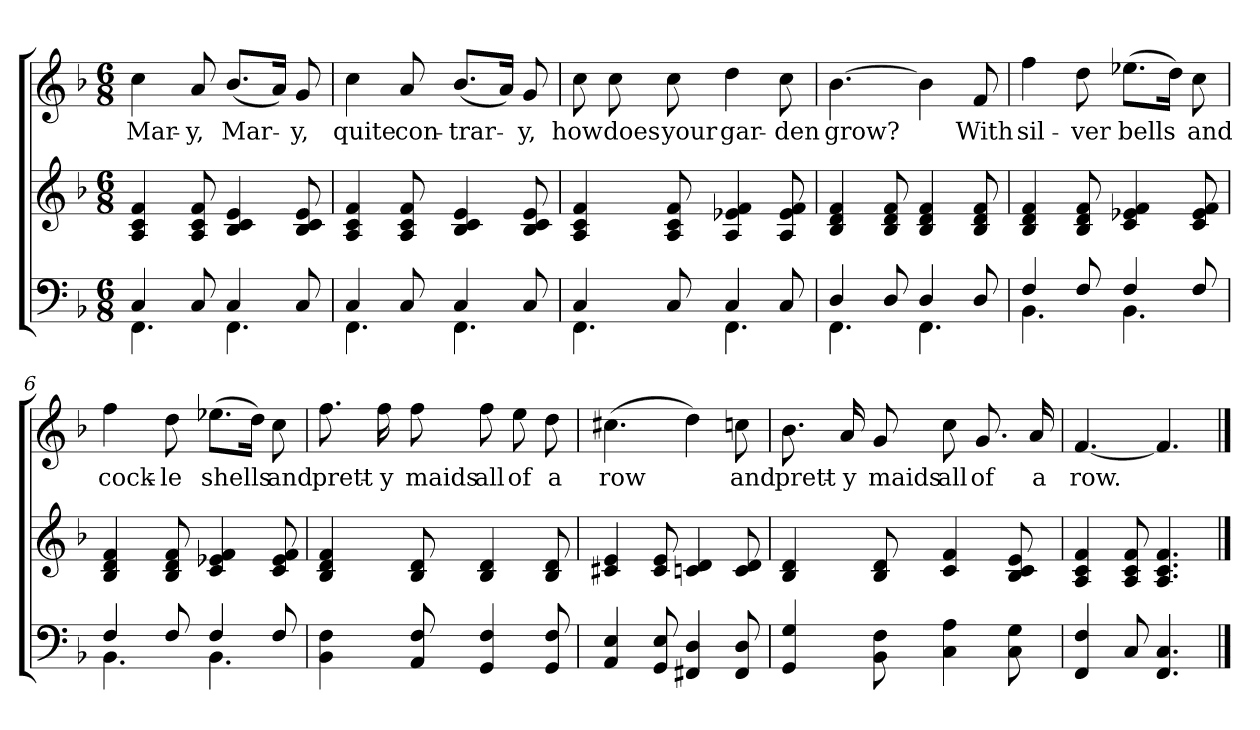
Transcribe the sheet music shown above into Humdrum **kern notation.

**kern	**kern	**kern	**text
*part2	*part2	*part1	*part1
*staff3	*staff2	*staff1	*staff1
*clefF4	*clefG2	*clefG2	*
*k[b-]	*k[b-]	*k[b-]	*
*F:	*F:	*F:	*
*M6/8	*M6/8	*M6/8	*
=1	=1	=1	=1
*^	*	*	*
!	!	!	!	!LO:LY:b
4C/	4.FF\	4A/ 4c/ 4f/	4cc\	Mar-
!	!	!	!	!LO:LY:b
8C/	.	8A/ 8c/ 8f/	8a/	-y,
!	!	!	!	!LO:LY:b
4C/	4.FF\	4B-/ 4c/ 4e/	(<8.b-/L	Mar-
.	.	.	16a/Jk)	.
!	!	!	!	!LO:LY:b
8C/	.	8B-/ 8c/ 8e/	8g/	-y,
=2	=2	=2	=2	=2
!	!	!	!	!LO:LY:b
4C/	4.FF\	4A/ 4c/ 4f/	4cc\	quite
!	!	!	!	!LO:LY:b
8C/	.	8A/ 8c/ 8f/	8a/	con-
!	!	!	!	!LO:LY:b
4C/	4.FF\	4B-/ 4c/ 4e/	(<8.b-/L	-trar-
.	.	.	16a/Jk)	.
!	!	!	!	!LO:LY:b
8C/	.	8B-/ 8c/ 8e/	8g/	-y,
=3	=3	=3	=3	=3
!	!	!	!	!LO:LY:b
4C/	4.FF\	4A/ 4c/ 4f/	8cc\	how
!	!	!	!	!LO:LY:b
.	.	.	8cc\	does
!	!	!	!	!LO:LY:b
8C/	.	8A/ 8c/ 8f/	8cc\	your
!	!	!	!	!LO:LY:b
4C/	4.FF\	4A/ 4e-X/ 4f/	4dd\	gar-
!	!	!	!	!LO:LY:b
8C/	.	8A/ 8e-/ 8f/	8cc\	-den
=4	=4	=4	=4	=4
!	!	!	!	!LO:LY:b
4D/	4.FF\	4B-/ 4d/ 4f/	[4.b-\	grow?
8D/	.	8B-/ 8d/ 8f/	.	.
4D/	4.FF\	4B-/ 4d/ 4f/	4b-\]	.
!	!	!	!	!LO:LY:b
8D/	.	8B-/ 8d/ 8f/	8f/	With
=5	=5	=5	=5	=5
!	!	!	!	!LO:LY:b
4F/	4.BB-\	4B-/ 4d/ 4f/	4ff\	sil-
!	!	!	!	!LO:LY:b
8F/	.	8B-/ 8d/ 8f/	8dd\	-ver
!	!	!	!	!LO:LY:b
4F/	4.BB-\	4c/ 4e-X/ 4f/	(>8.ee-X\L	bells
.	.	.	16dd\Jk)	.
!	!	!	!	!LO:LY:b
8F/	.	8c/ 8e-/ 8f/	8cc\	and
!!LO:LB:g=z
=6	=6	=6	=6	=6
!	!	!	!	!LO:LY:b
4F/	4.BB-\	4B-/ 4d/ 4f/	4ff\	cock-
!	!	!	!	!LO:LY:b
8F/	.	8B-/ 8d/ 8f/	8dd\	-le
!	!	!	!	!LO:LY:b
4F/	4.BB-\	4c/ 4e-X/ 4f/	(>8.ee-X\L	shells
.	.	.	16dd\Jk)	.
!	!	!	!	!LO:LY:b
8F/	.	8c/ 8e-/ 8f/	8cc\	and
*v	*v	*	*	*
=7	=7	=7	=7
!	!	!	!LO:LY:b
4BB-\ 4F\	4B-/ 4d/ 4f/	8.ff\	prett-
!	!	!	!LO:LY:b
.	.	16ff\	-y
!	!	!	!LO:LY:b
8AA/ 8F/	8B-/ 8d/	8ff\	maids
!	!	!	!LO:LY:b
4GG/ 4F/	4B-/ 4d/	8ff\	all
!	!	!	!LO:LY:b
.	.	8ee\	of
!	!	!	!LO:LY:b
8GG/ 8F/	8B-/ 8d/	8dd\	a
=8	=8	=8	=8
!	!	!	!LO:LY:b
4AA/ 4E/	4c#X/ 4e/	(>4.cc#X\	row
8GG/ 8E/	8c#/ 8e/	.	.
4FF#X/ 4D/	4cn/ 4d/	4dd\)	.
!	!	!	!LO:LY:b
8FF#/ 8D/	8c/ 8d/	8ccn\	and
=9	=9	=9	=9
!	!	!	!LO:LY:b
4GG/ 4G/	4B-/ 4d/	8.b-\	prett-
!	!	!	!LO:LY:b
.	.	16a/	-y
!	!	!	!LO:LY:b
8BB-\ 8F\	8B-/ 8d/	8g/	maids
!	!	!	!LO:LY:b
4C\ 4A\	4c/ 4f/	8cc\	all
!	!	!	!LO:LY:b
.	.	8.g/	of
8C\ 8G\	8B-/ 8c/ 8e/	.	.
!	!	!	!LO:LY:b
.	.	16a/	a
=10	=10	=10	=10
!	!	!	!LO:LY:b
4FF/ 4F/	4A/ 4c/ 4f/	[4.f/	row.
8C/	8A/ 8c/ 8f/	.	.
4.FF/ 4.C/	4.A/ 4.c/ 4.f/	4.f/]	.
==	==	==	==
*-	*-	*-	*-
